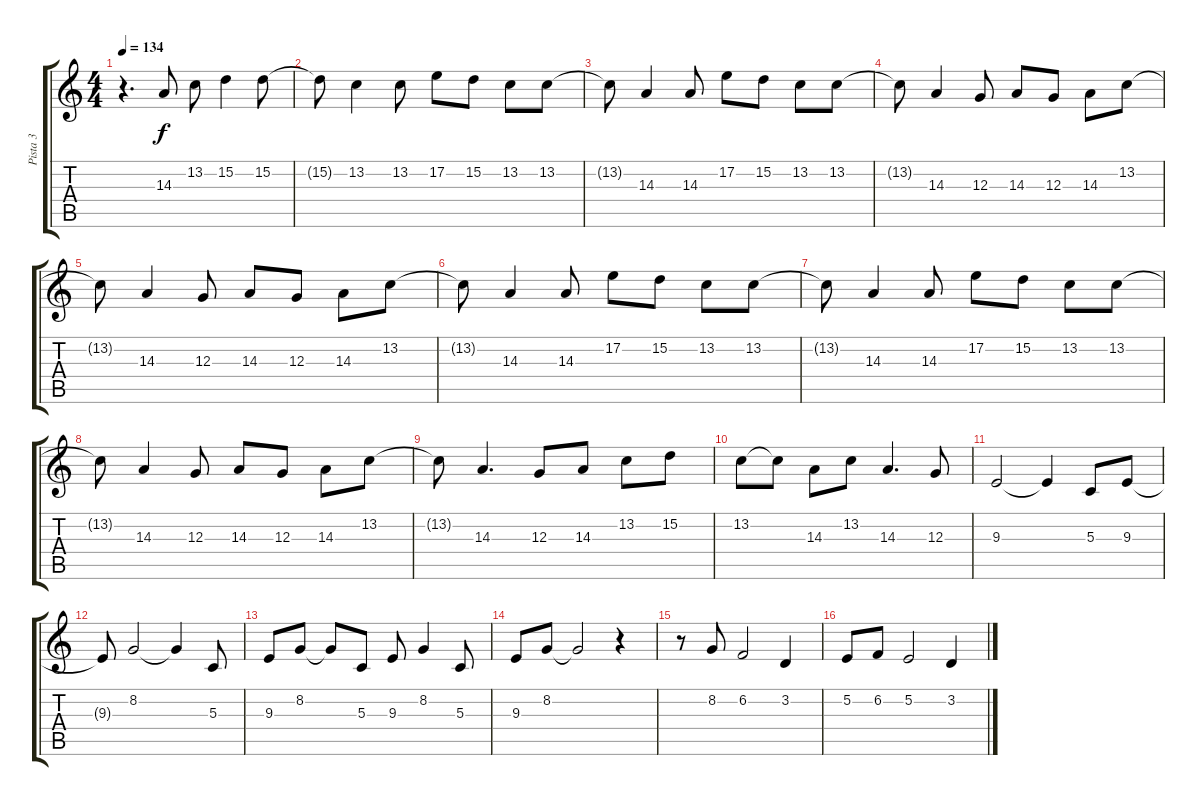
\track ("Pista 3" "Pista 3") {instrument altosax}
\staff {score tabs}
\tuning (E4 B3 G3 D3 A2 E2) {hide}
\ts (4 4)
\tempo 134
\clef g2
\ks c
r.4{d dy f} 14.3.8 13.2.8 15.2.4 15.2.8 |
15.2{t}.8 13.2.4 13.2.8 17.2.8 15.2.8 13.2.8 13.2.8 |
13.2{t}.8 14.3.4 14.3.8 17.2.8 15.2.8 13.2.8 13.2.8 |
13.2{t}.8 14.3.4 12.3.8 14.3.8 12.3.8 14.3.8 13.2.8 |
13.2{t}.8 14.3.4 12.3.8 14.3.8 12.3.8 14.3.8 13.2.8 |
13.2{t}.8 14.3.4 14.3.8 17.2.8 15.2.8 13.2.8 13.2.8 |
13.2{t}.8 14.3.4 14.3.8 17.2.8 15.2.8 13.2.8 13.2.8 |
13.2{t}.8 14.3.4 12.3.8 14.3.8 12.3.8 14.3.8 13.2.8 |
13.2{t}.8 14.3.4{d} 12.3.8 14.3.8 13.2.8 15.2.8 |
13.2.8 13.2{t}.8 14.3.8 13.2.8 14.3.4{d} 12.3.8 |
9.3.2 9.3{t}.4 5.3.8{volume 16} 9.3.8 |
9.3{t}.8 8.2.2 8.2{t}.4 5.3.8 |
9.3.8 8.2.8 8.2{t}.8 5.3.8 9.3.8 8.2.4 5.3.8 |
9.3.8 8.2.8 8.2{t}.2 r.4 |
r.8 8.2.8 6.2.2 3.2.4 |
5.2.8 6.2.8 5.2.2 3.2.4
